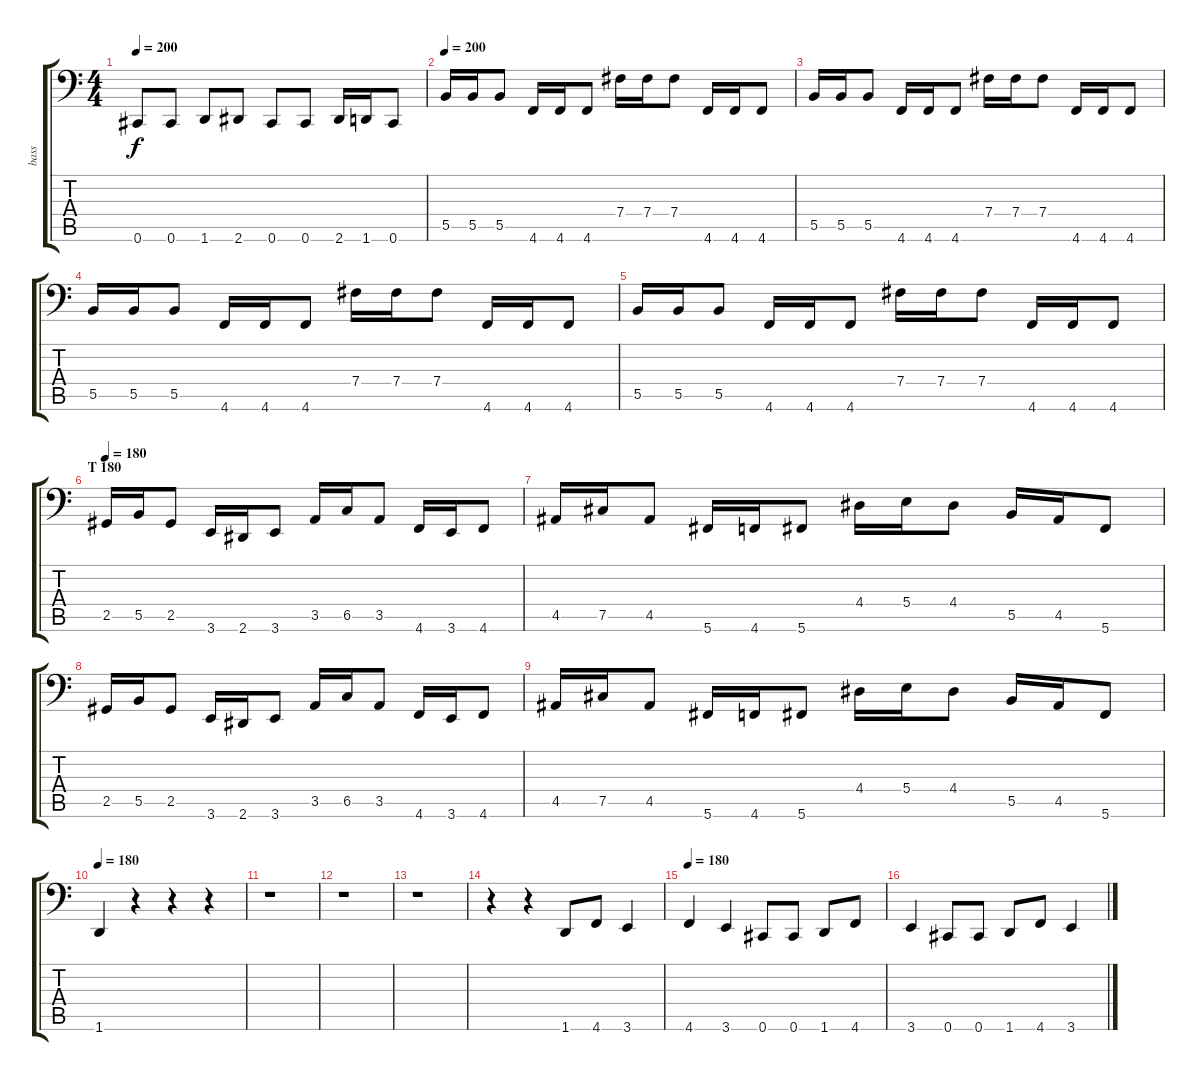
\track ("bass" "bass") {instrument electricbasspick}
\staff {score tabs}
\tuning (Db3 Ab2 E2 B1 Gb1 Db1) {hide}
\ts (4 4)
\tempo 200
\clef f4
\ks c
0.6.8{dy f} 0.6.8 1.6.8 2.6.8 0.6.8 0.6.8 2.6.16 1.6.16 0.6.8 |
\tempo 200
5.5.16 5.5.16 5.5.8 4.6.16 4.6.16 4.6.8 7.4.16 7.4.16 7.4.8 4.6.16 4.6.16 4.6.8 |
5.5.16 5.5.16 5.5.8 4.6.16 4.6.16 4.6.8 7.4.16 7.4.16 7.4.8 4.6.16 4.6.16 4.6.8 |
5.5.16 5.5.16 5.5.8 4.6.16 4.6.16 4.6.8 7.4.16 7.4.16 7.4.8 4.6.16 4.6.16 4.6.8 |
5.5.16 5.5.16 5.5.8 4.6.16 4.6.16 4.6.8 7.4.16 7.4.16 7.4.8 4.6.16 4.6.16 4.6.8 |
\section ("" "T 180")
\tempo 180
2.5.16 5.5.16 2.5.8 3.6.16 2.6.16 3.6.8 3.5.16 6.5.16 3.5.8 4.6.16 3.6.16 4.6.8 |
4.5.16 7.5.16 4.5.8 5.6.16 4.6.16 5.6.8 4.4.16 5.4.16 4.4.8 5.5.16 4.5.16 5.6.8 |
2.5.16 5.5.16 2.5.8 3.6.16 2.6.16 3.6.8 3.5.16 6.5.16 3.5.8 4.6.16 3.6.16 4.6.8 |
4.5.16 7.5.16 4.5.8 5.6.16 4.6.16 5.6.8 4.4.16 5.4.16 4.4.8 5.5.16 4.5.16 5.6.8 |
\tempo 180
1.6.4 r.4 r.4 r.4 |
r.1 |
r.1 |
r.1 |
r.4 r.4 1.6.8 4.6.8 3.6.4 |
\tempo 180
4.6.4 3.6.4 0.6.8 0.6.8 1.6.8 4.6.8 |
3.6.4 0.6.8 0.6.8 1.6.8 4.6.8 3.6.4
